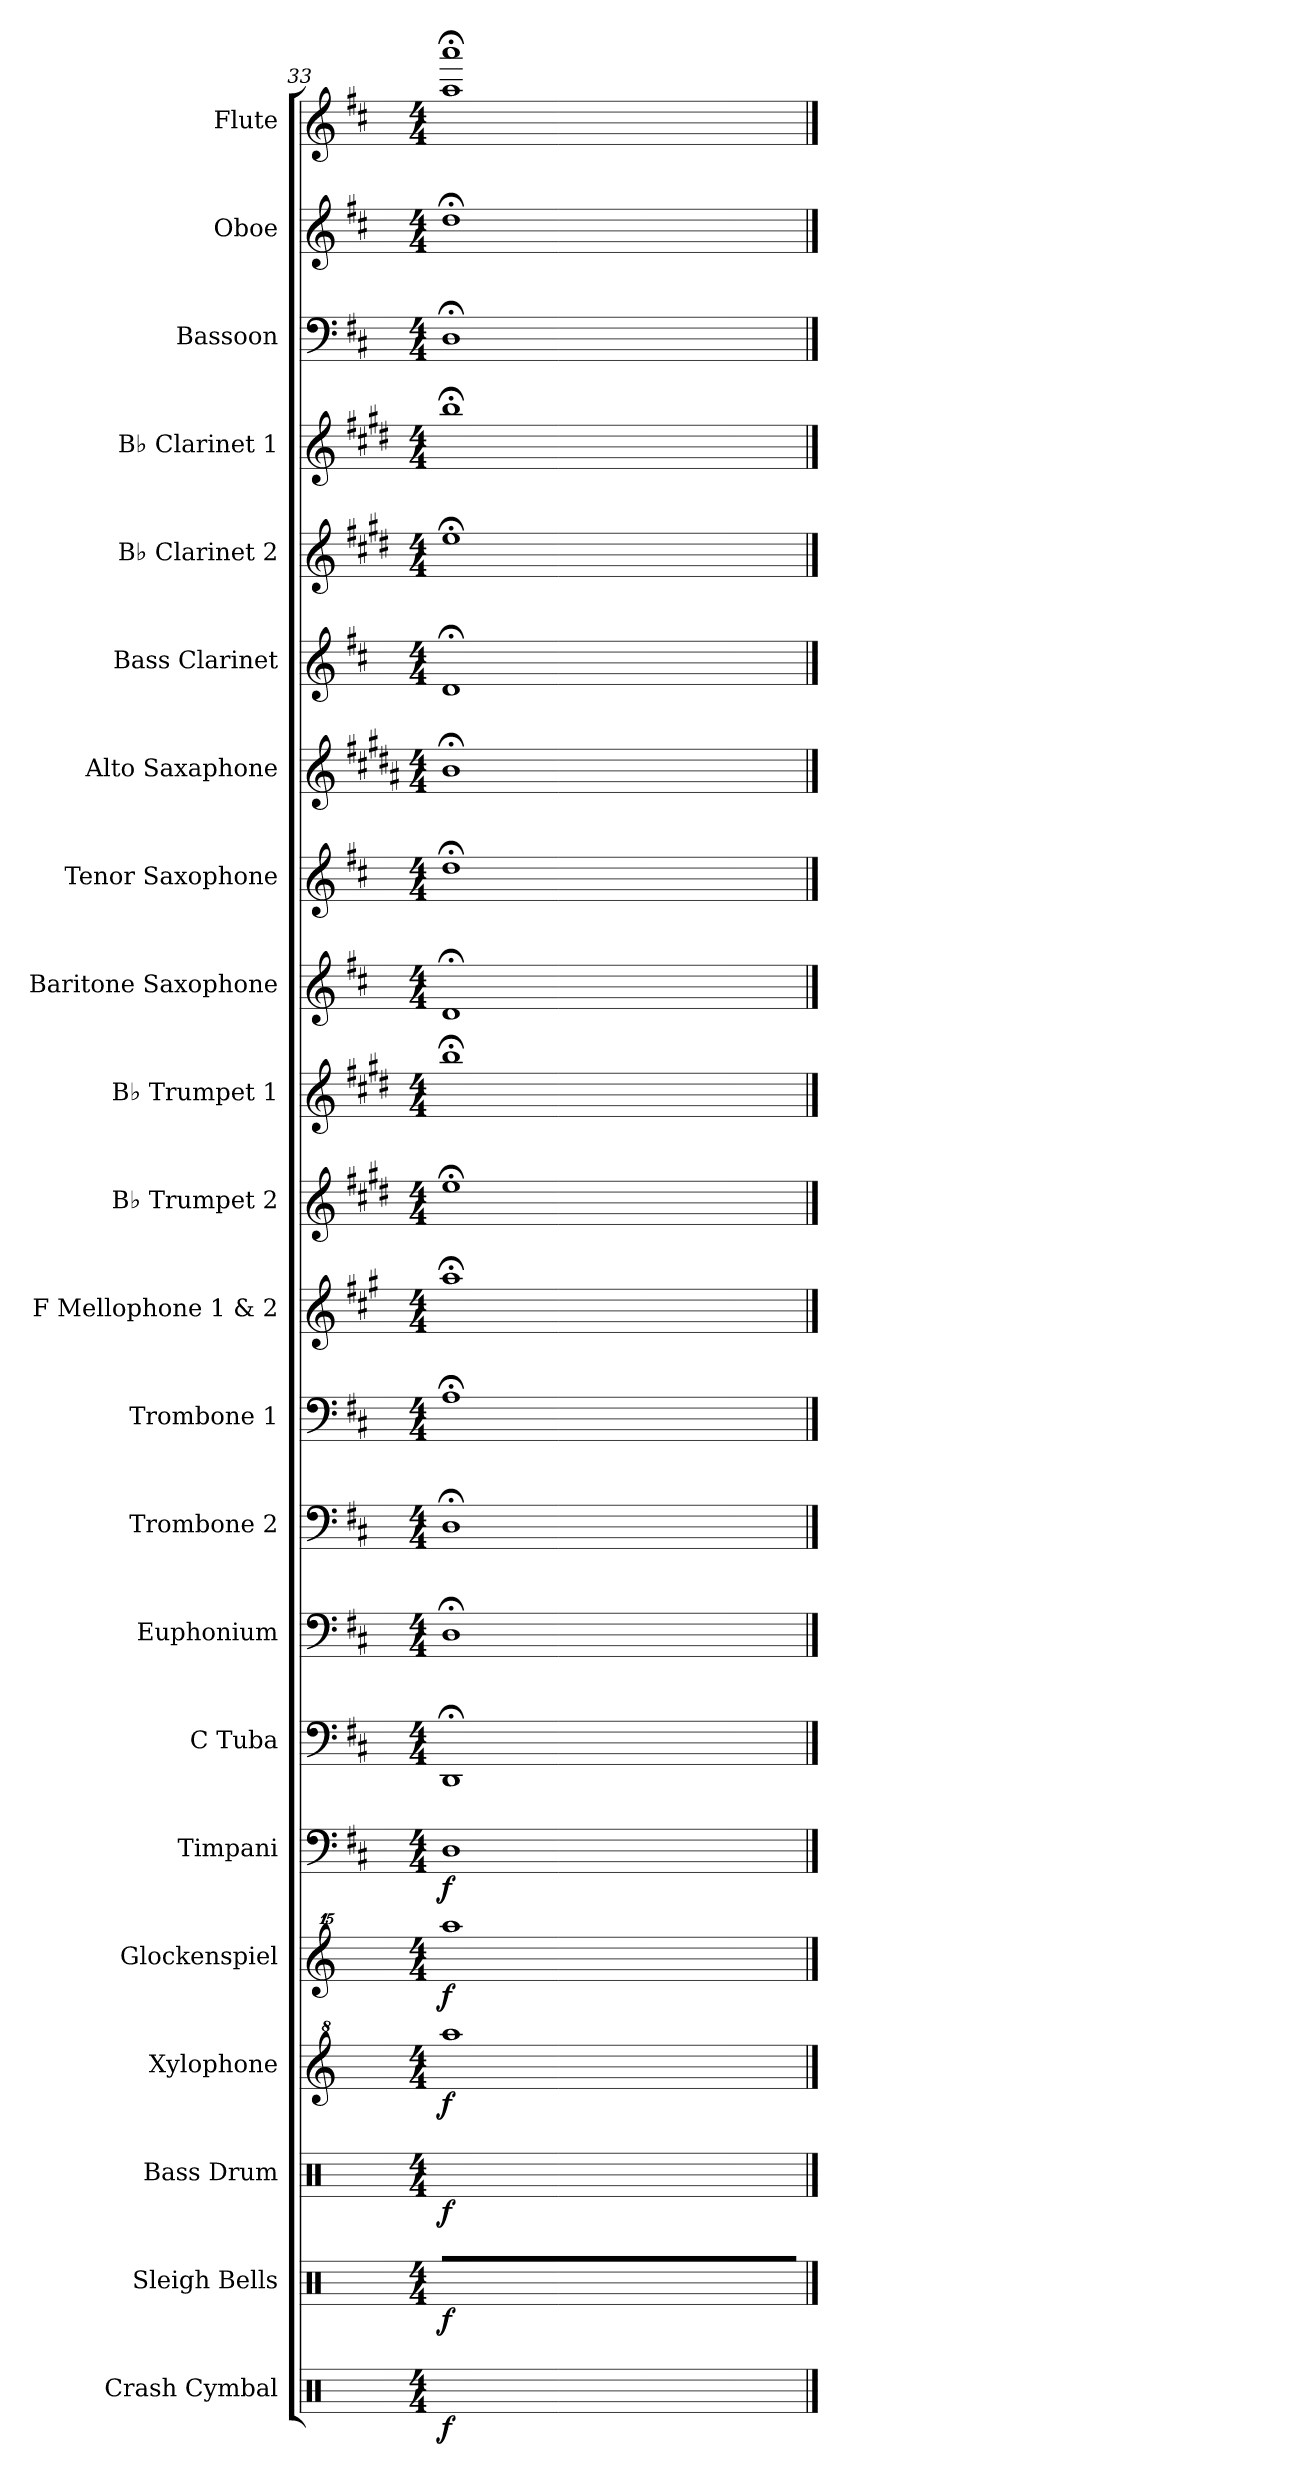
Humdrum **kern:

**kern	**dynam	**kern	**dynam	**kern	**dynam	**kern	**dynam	**kern	**dynam	**kern	**dynam	**kern	**kern	**kern	**kern	**kern	**kern	**kern	**kern	**kern	**kern	**kern	**kern	**kern	**kern	**kern	**kern
*part22	*part22	*part21	*part21	*part20	*part20	*part19	*part19	*part18	*part18	*part17	*part17	*part16	*part15	*part14	*part13	*part12	*part11	*part10	*part9	*part8	*part7	*part6	*part5	*part4	*part3	*part2	*part1
*staff22	*staff22	*staff21	*staff21	*staff20	*staff20	*staff19	*staff19	*staff18	*staff18	*staff17	*staff17	*staff16	*staff15	*staff14	*staff13	*staff12	*staff11	*staff10	*staff9	*staff8	*staff7	*staff6	*staff5	*staff4	*staff3	*staff2	*staff1
*I"Crash Cymbal	*	*I"Sleigh Bells	*	*I"Bass Drum	*	*I"Xylophone	*	*I"Glockenspiel	*	*I"Timpani	*	*I"C Tuba	*I"Euphonium	*I"Trombone 2	*I"Trombone 1	*I"F Mellophone 1 & 2	*I"B♭ Trumpet 2	*I"B♭ Trumpet 1	*I"Baritone Saxophone	*I"Tenor Saxophone	*I"Alto Saxaphone	*I"Bass Clarinet	*I"B♭ Clarinet 2	*I"B♭ Clarinet 1	*I"Bassoon	*I"Oboe	*I"Flute
*I'Cr. Cym.	*	*I'Sle. Be.	*	*I'B. Dr.	*	*I'Xyl.	*	*I'Glk.	*	*I'Timp.	*	*I'C Tu.	*I'Eu.	*I'Trb. 2	*I'Trb. 1	*I'F Mph.	*I'B♭ Tpt. 2	*I'B♭ Tpt. 1	*I'Bar. Sax.	*I'T. Sax.	*I'A. Sax.	*I'B. Cl.	*I'B♭ Cl. 2	*I'B♭ Cl. 1	*I'Bsn.	*I'Ob.	*I'Fl.
!!LO:PB:g=z
*clefX	*	*clefX	*	*clefX	*	*clefG^2	*	*clefG^^2	*	*clefF4	*	*clefF4	*clefF4	*clefF4	*clefF4	*clefG2	*clefG2	*clefG2	*clefG2	*clefG2	*clefG2	*clefG2	*clefG2	*clefG2	*clefF4	*clefG2	*clefG2
*	*	*	*	*	*	*	*	*	*	*	*	*	*	*	*	*ITrd4c7	*ITrd1c2	*ITrd1c2	*ITrd12c21	*ITrd8c14	*ITrd5c9	*ITrd8c14	*ITrd1c2	*ITrd1c2	*	*	*
*k[]	*	*k[]	*	*k[]	*	*k[]	*	*k[]	*	*k[f#c#]	*	*k[f#c#]	*k[f#c#]	*k[f#c#]	*k[f#c#]	*k[f#c#]	*k[f#c#]	*k[f#c#]	*k[f#c#]	*k[f#c#]	*k[f#c#]	*k[f#c#]	*k[f#c#]	*k[f#c#]	*k[f#c#]	*k[f#c#]	*k[f#c#]
*C:	*	*C:	*	*C:	*	*C:	*	*C:	*	*D:	*	*D:	*D:	*D:	*D:	*D:	*D:	*D:	*D:	*D:	*D:	*D:	*D:	*D:	*D:	*D:	*D:
*M4/4	*	*M4/4	*	*M4/4	*	*M4/4	*	*M4/4	*	*M4/4	*	*M4/4	*M4/4	*M4/4	*M4/4	*M4/4	*M4/4	*M4/4	*M4/4	*M4/4	*M4/4	*M4/4	*M4/4	*M4/4	*M4/4	*M4/4	*M4/4
=33	=33	=33	=33	=33	=33	=33	=33	=33	=33	=33	=33	=33	=33	=33	=33	=33	=33	=33	=33	=33	=33	=33	=33	=33	=33	=33	=33
!	!LO:DY:b	!	!LO:DY:b	!	!LO:DY:b	!	!LO:DY:b	!	!LO:DY:b	!	!LO:DY:b	!	!	!	!	!	!	!	!	!	!	!	!	!	!	!	!
*	*	*tremolo	*	*	*	*	*	*	*	*	*	*	*	*	*	*	*	*	*	*	*	*	*	*	*	*	*
1R;<	f	32R;<LLL	f	1R;<	f	1aaa	f	1aaaa	f	1D	f	1DD;<	1D;<	1D;<	1A;<	1dd;<	1dd;<	1aa;<	1D;<	1d;<	1d;<	1D;<	1dd;<	1aa;<	1D;<	1dd;<	1aa;< 1aaa;<
.	.	32R;<	.	.	.	.	.	.	.	.	.	.	.	.	.	.	.	.	.	.	.	.	.	.	.	.	.
.	.	32R;<	.	.	.	.	.	.	.	.	.	.	.	.	.	.	.	.	.	.	.	.	.	.	.	.	.
.	.	32R;<	.	.	.	.	.	.	.	.	.	.	.	.	.	.	.	.	.	.	.	.	.	.	.	.	.
.	.	32R;<	.	.	.	.	.	.	.	.	.	.	.	.	.	.	.	.	.	.	.	.	.	.	.	.	.
.	.	32R;<	.	.	.	.	.	.	.	.	.	.	.	.	.	.	.	.	.	.	.	.	.	.	.	.	.
.	.	32R;<	.	.	.	.	.	.	.	.	.	.	.	.	.	.	.	.	.	.	.	.	.	.	.	.	.
.	.	32R;<	.	.	.	.	.	.	.	.	.	.	.	.	.	.	.	.	.	.	.	.	.	.	.	.	.
.	.	32R;<	.	.	.	.	.	.	.	.	.	.	.	.	.	.	.	.	.	.	.	.	.	.	.	.	.
.	.	32R;<	.	.	.	.	.	.	.	.	.	.	.	.	.	.	.	.	.	.	.	.	.	.	.	.	.
.	.	32R;<	.	.	.	.	.	.	.	.	.	.	.	.	.	.	.	.	.	.	.	.	.	.	.	.	.
.	.	32R;<	.	.	.	.	.	.	.	.	.	.	.	.	.	.	.	.	.	.	.	.	.	.	.	.	.
.	.	32R;<	.	.	.	.	.	.	.	.	.	.	.	.	.	.	.	.	.	.	.	.	.	.	.	.	.
.	.	32R;<	.	.	.	.	.	.	.	.	.	.	.	.	.	.	.	.	.	.	.	.	.	.	.	.	.
.	.	32R;<	.	.	.	.	.	.	.	.	.	.	.	.	.	.	.	.	.	.	.	.	.	.	.	.	.
.	.	32R;<	.	.	.	.	.	.	.	.	.	.	.	.	.	.	.	.	.	.	.	.	.	.	.	.	.
.	.	32R;<	.	.	.	.	.	.	.	.	.	.	.	.	.	.	.	.	.	.	.	.	.	.	.	.	.
.	.	32R;<	.	.	.	.	.	.	.	.	.	.	.	.	.	.	.	.	.	.	.	.	.	.	.	.	.
.	.	32R;<	.	.	.	.	.	.	.	.	.	.	.	.	.	.	.	.	.	.	.	.	.	.	.	.	.
.	.	32R;<	.	.	.	.	.	.	.	.	.	.	.	.	.	.	.	.	.	.	.	.	.	.	.	.	.
.	.	32R;<	.	.	.	.	.	.	.	.	.	.	.	.	.	.	.	.	.	.	.	.	.	.	.	.	.
.	.	32R;<	.	.	.	.	.	.	.	.	.	.	.	.	.	.	.	.	.	.	.	.	.	.	.	.	.
.	.	32R;<	.	.	.	.	.	.	.	.	.	.	.	.	.	.	.	.	.	.	.	.	.	.	.	.	.
.	.	32R;<	.	.	.	.	.	.	.	.	.	.	.	.	.	.	.	.	.	.	.	.	.	.	.	.	.
.	.	32R;<	.	.	.	.	.	.	.	.	.	.	.	.	.	.	.	.	.	.	.	.	.	.	.	.	.
.	.	32R;<	.	.	.	.	.	.	.	.	.	.	.	.	.	.	.	.	.	.	.	.	.	.	.	.	.
.	.	32R;<	.	.	.	.	.	.	.	.	.	.	.	.	.	.	.	.	.	.	.	.	.	.	.	.	.
.	.	32R;<	.	.	.	.	.	.	.	.	.	.	.	.	.	.	.	.	.	.	.	.	.	.	.	.	.
.	.	32R;<	.	.	.	.	.	.	.	.	.	.	.	.	.	.	.	.	.	.	.	.	.	.	.	.	.
.	.	32R;<	.	.	.	.	.	.	.	.	.	.	.	.	.	.	.	.	.	.	.	.	.	.	.	.	.
.	.	32R;<	.	.	.	.	.	.	.	.	.	.	.	.	.	.	.	.	.	.	.	.	.	.	.	.	.
.	.	32R;<JJJ	.	.	.	.	.	.	.	.	.	.	.	.	.	.	.	.	.	.	.	.	.	.	.	.	.
*	*	*Xtremolo	*	*	*	*	*	*	*	*	*	*	*	*	*	*	*	*	*	*	*	*	*	*	*	*	*
==	==	==	==	==	==	==	==	==	==	==	==	==	==	==	==	==	==	==	==	==	==	==	==	==	==	==	==
*-	*-	*-	*-	*-	*-	*-	*-	*-	*-	*-	*-	*-	*-	*-	*-	*-	*-	*-	*-	*-	*-	*-	*-	*-	*-	*-	*-
